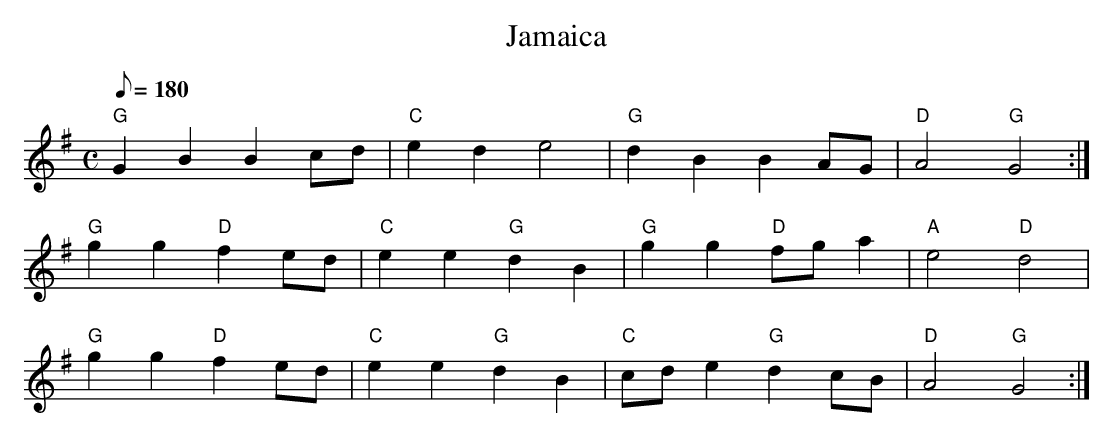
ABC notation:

X:1
T: Jamaica
M: C
L: 1/8
Q: 180
K: Gmaj
O: England
"G" G2 B2 B2 cd | "C" e2 d2 e4 | "G" d2 B2 B2 AG | "D" A4 "G" G4 :|
"G" g2 g2 "D" f2 ed | "C" e2 e2 "G" d2 B2 |\
"G" g2 g2 "D" fg a2 | "A" e4 "D" d4 |
"G" g2 g2 "D" f2 ed | "C" e2 e2 "G" d2 B2 |\
"C" cd e2 "G" d2 cB | "D" A4 "G" G4 :|
